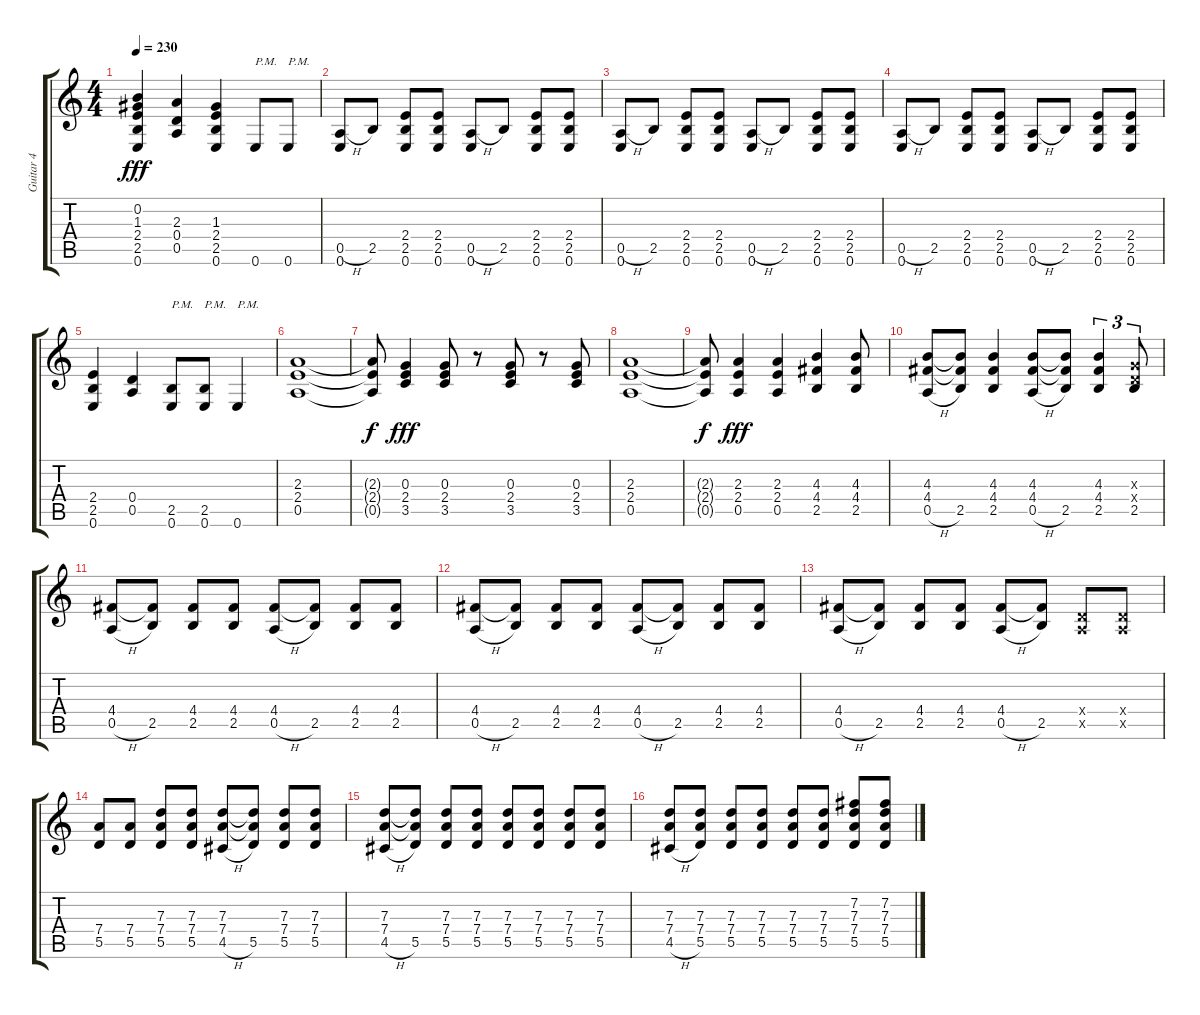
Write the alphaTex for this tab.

\track ("Guitar 4" "Guitar 4") {instrument distortionguitar}
\staff {score tabs}
\tuning (E4 B3 G3 D3 A2 E2) {hide}
\ts (4 4)
\tempo 230
\clef g2
\ks c
(0.2 1.3 2.4 2.5 0.6).4{dy fff} (2.3 0.4 0.5).4 (1.3 2.4 2.5 0.6).4 0.6.8{txt "P.M."} 0.6.8{txt "P.M."} |
(0.5{h} 0.6).8 2.5.8 (2.4 2.5 0.6).8 (2.4 2.5 0.6).8 (0.5{h} 0.6).8 2.5.8 (2.4 2.5 0.6).8 (2.4 2.5 0.6).8 |
(0.5{h} 0.6).8 2.5.8 (2.4 2.5 0.6).8 (2.4 2.5 0.6).8 (0.5{h} 0.6).8 2.5.8 (2.4 2.5 0.6).8 (2.4 2.5 0.6).8 |
(0.5{h} 0.6).8 2.5.8 (2.4 2.5 0.6).8 (2.4 2.5 0.6).8 (0.5{h} 0.6).8 2.5.8 (2.4 2.5 0.6).8 (2.4 2.5 0.6).8 |
(2.4 2.5 0.6).4 (0.4 0.5).4 (2.5 0.6).8{txt "P.M."} (2.5 0.6).8{txt "P.M."} 0.6.4{txt "P.M."} |
(2.3 2.4 0.5).1 |
(2.3{t} 2.4{t} 0.5{t}).8{dy f} (0.3 2.4 3.5).4{dy fff} (0.3 2.4 3.5).8 r.8 (0.3 2.4 3.5).8 r.8 (0.3 2.4 3.5).8 |
(2.3 2.4 0.5).1 |
(2.3{t} 2.4{t} 0.5{t}).8{dy f} (2.3 2.4 0.5).4{dy fff} (2.3 2.4 0.5).4 (4.3 4.4 2.5).4 (4.3 4.4 2.5).8 |
(4.3 4.4 0.5{h}).8 (4.3{t} 4.4{t} 2.5).8 (4.3 4.4 2.5).4 (4.3 4.4 0.5{h}).8 (4.3{t} 4.4{t} 2.5).8 (4.3 4.4 2.5).4{tu (3 2)} (0.3{x} 0.4{x} 2.5).8{tu (3 2)} |
(4.4 0.5{h}).8 (4.4{t} 2.5).8 (4.4 2.5).8 (4.4 2.5).8 (4.4 0.5{h}).8 (4.4{t} 2.5).8 (4.4 2.5).8 (4.4 2.5).8 |
(4.4 0.5{h}).8 (4.4{t} 2.5).8 (4.4 2.5).8 (4.4 2.5).8 (4.4 0.5{h}).8 (4.4{t} 2.5).8 (4.4 2.5).8 (4.4 2.5).8 |
(4.4 0.5{h}).8 (4.4{t} 2.5).8 (4.4 2.5).8 (4.4 2.5).8 (4.4 0.5{h}).8 (4.4{t} 2.5).8 (0.4{x} 0.5{x}).8 (0.4{x} 0.5{x}).8 |
(7.4 5.5).8 (7.4 5.5).8 (7.3 7.4 5.5).8 (7.3 7.4 5.5).8 (7.3 7.4 4.5{h}).8 (7.3{t} 7.4{t} 5.5).8 (7.3 7.4 5.5).8 (7.3 7.4 5.5).8 |
(7.3 7.4 4.5{h}).8 (7.3{t} 7.4{t} 5.5).8 (7.3 7.4 5.5).8 (7.3 7.4 5.5).8 (7.3 7.4 5.5).8 (7.3 7.4 5.5).8 (7.3 7.4 5.5).8 (7.3 7.4 5.5).8 |
(7.3 7.4 4.5{h}).8 (7.3 7.4 5.5).8 (7.3 7.4 5.5).8 (7.3 7.4 5.5).8 (7.3 7.4 5.5).8 (7.3 7.4 5.5).8 (7.2 7.3 7.4 5.5).8 (7.2 7.3 7.4 5.5).8
